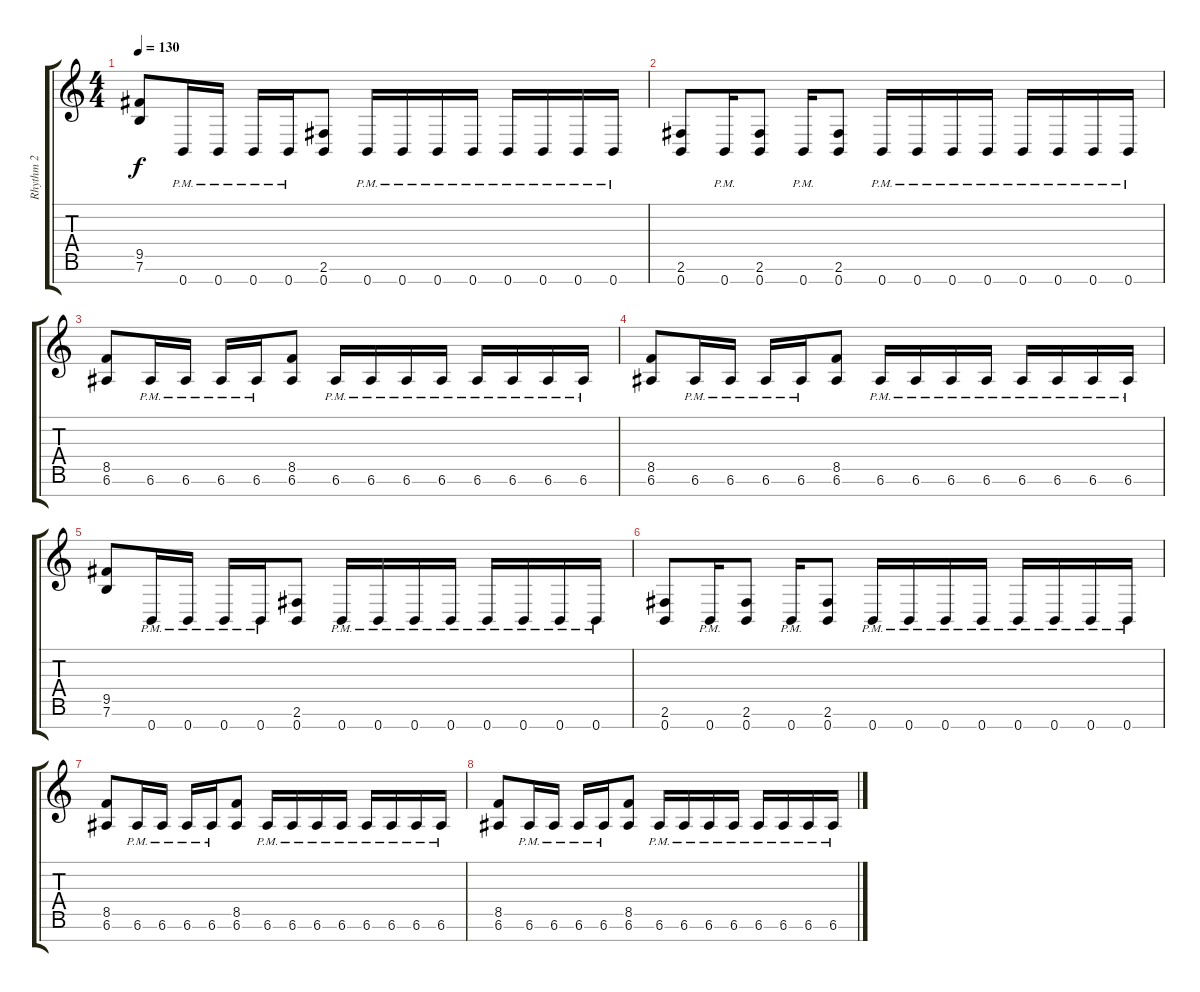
\track ("Rhythm 2" "Rhythm 2") {instrument overdrivenguitar}
\staff {score tabs}
\tuning (E4 B3 G3 D3 A2 E2 B1) {hide}
\ts (4 4)
\tempo 130
\clef g2
\ks c
(9.5 7.6).8{dy f} 0.7{pm}.16 0.7{pm}.16 0.7{pm}.16 0.7{pm}.16 (2.6 0.7).8 0.7{pm}.16 0.7{pm}.16 0.7{pm}.16 0.7{pm}.16 0.7{pm}.16 0.7{pm}.16 0.7{pm}.16 0.7{pm}.16 |
(2.6 0.7).8 0.7{pm}.16 (2.6 0.7).8 0.7{pm}.16 (2.6 0.7).8 0.7{pm}.16 0.7{pm}.16 0.7{pm}.16 0.7{pm}.16 0.7{pm}.16 0.7{pm}.16 0.7{pm}.16 0.7{pm}.16 |
(8.5 6.6).8 6.6{pm}.16 6.6{pm}.16 6.6{pm}.16 6.6{pm}.16 (8.5 6.6).8 6.6{pm}.16 6.6{pm}.16 6.6{pm}.16 6.6{pm}.16 6.6{pm}.16 6.6{pm}.16 6.6{pm}.16 6.6{pm}.16 |
(8.5 6.6).8 6.6{pm}.16 6.6{pm}.16 6.6{pm}.16 6.6{pm}.16 (8.5 6.6).8 6.6{pm}.16 6.6{pm}.16 6.6{pm}.16 6.6{pm}.16 6.6{pm}.16 6.6{pm}.16 6.6{pm}.16 6.6{pm}.16 |
(9.5 7.6).8 0.7{pm}.16 0.7{pm}.16 0.7{pm}.16 0.7{pm}.16 (2.6 0.7).8 0.7{pm}.16 0.7{pm}.16 0.7{pm}.16 0.7{pm}.16 0.7{pm}.16 0.7{pm}.16 0.7{pm}.16 0.7{pm}.16 |
(2.6 0.7).8 0.7{pm}.16 (2.6 0.7).8 0.7{pm}.16 (2.6 0.7).8 0.7{pm}.16 0.7{pm}.16 0.7{pm}.16 0.7{pm}.16 0.7{pm}.16 0.7{pm}.16 0.7{pm}.16 0.7{pm}.16 |
(8.5 6.6).8 6.6{pm}.16 6.6{pm}.16 6.6{pm}.16 6.6{pm}.16 (8.5 6.6).8 6.6{pm}.16 6.6{pm}.16 6.6{pm}.16 6.6{pm}.16 6.6{pm}.16 6.6{pm}.16 6.6{pm}.16 6.6{pm}.16 |
(8.5 6.6).8 6.6{pm}.16 6.6{pm}.16 6.6{pm}.16 6.6{pm}.16 (8.5 6.6).8 6.6{pm}.16 6.6{pm}.16 6.6{pm}.16 6.6{pm}.16 6.6{pm}.16 6.6{pm}.16 6.6{pm}.16 6.6{pm}.16
